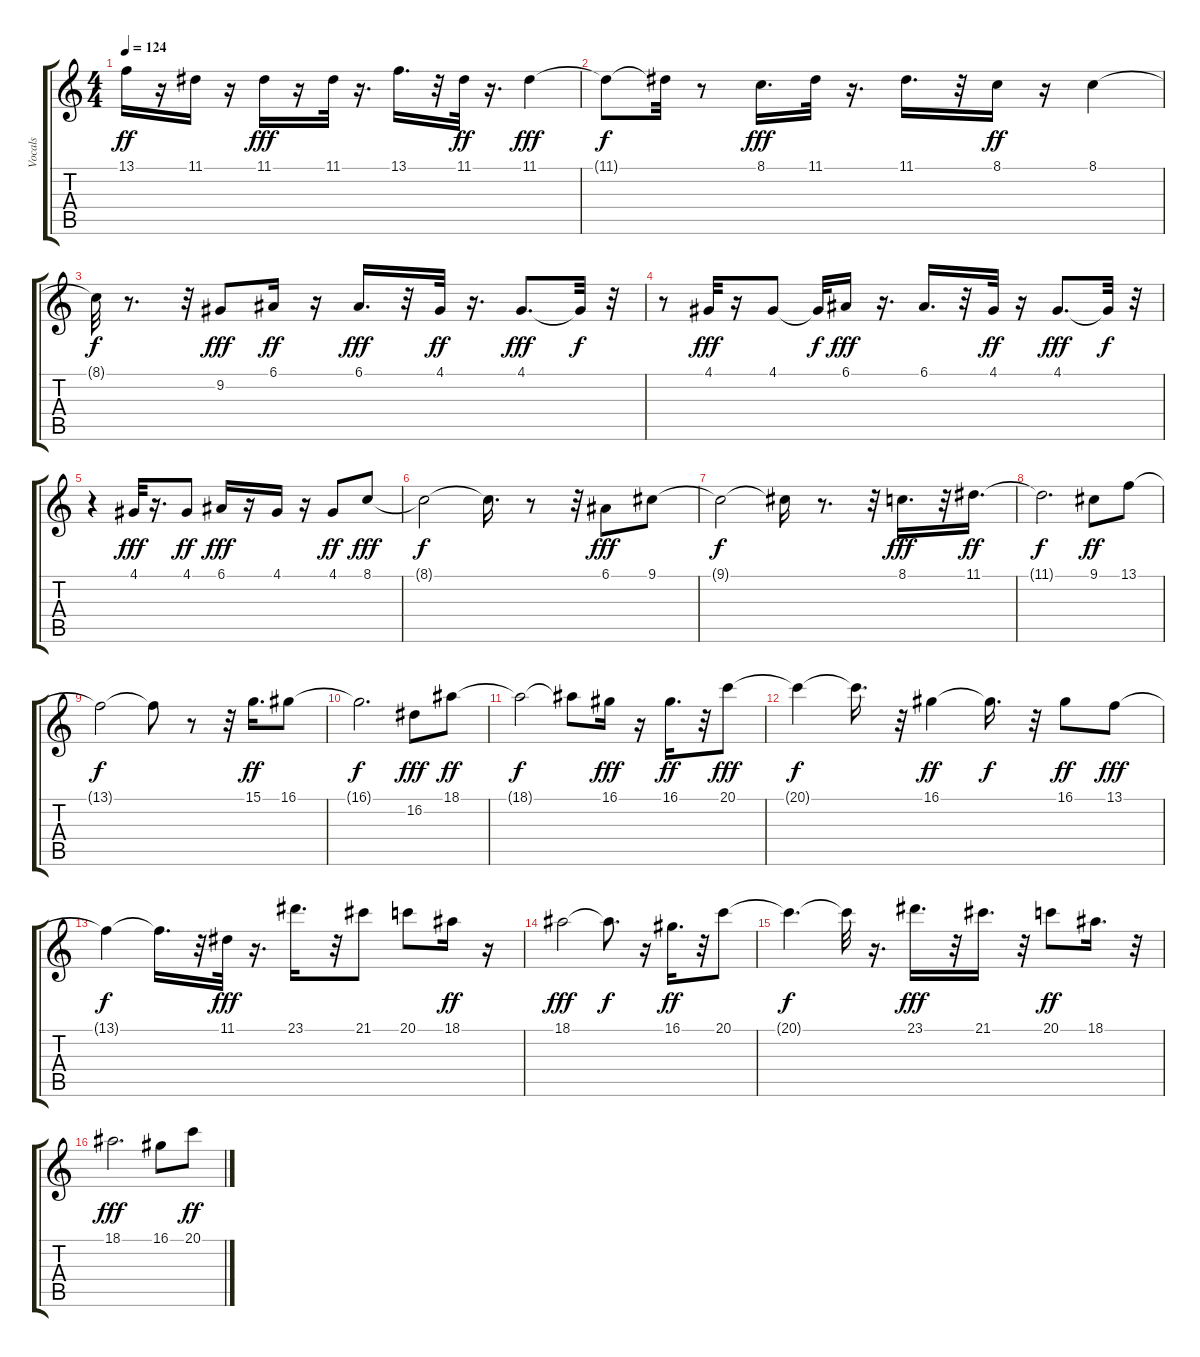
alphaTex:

\track ("Vocals" "Vocals") {instrument lead3calliope}
\staff {score tabs}
\tuning (E4 B3 G3 D3 A2 E2) {hide}
\ts (4 4)
\tempo 124
\clef g2
\ks c
13.1.16{dy ff} r.16 11.1.16 r.16 11.1.16{dy fff} r.16 11.1.32 r.16{d} 13.1.16{d} r.32 11.1.32{dy ff} r.16{d} 11.1.4{dy fff} |
11.1{t}.8{dy f} 11.1{t}.32 r.8 8.1.16{d dy fff} 11.1.32 r.16{d} 11.1.16{d} r.32 8.1.16{dy ff} r.16 8.1.4 |
8.1{t}.32{dy f} r.8{d} r.32 9.2.8{dy fff} 6.1.16{dy ff} r.16 6.1.16{d dy fff} r.32 4.1.32{dy ff} r.16{d} 4.1.8{d dy fff} 4.1{t}.32{dy f} r.32 |
r.8 4.1.32{dy fff} r.16 4.1.8 4.1{t}.32{dy f} 6.1.16{dy fff} r.16{d} 6.1.16{d} r.32 4.1.32{dy ff} r.16 4.1.8{d dy fff} 4.1{t}.32{dy f} r.32 |
r.4 4.1.32{dy fff} r.16{d} 4.1.8{dy ff} 6.1.16{dy fff} r.16 4.1.16 r.16 4.1.8{dy ff} 8.1.8{dy fff} |
8.1{t}.2{dy f} 8.1{t}.16{d} r.8 r.32 6.1.8{dy fff} 9.1.8 |
9.1{t}.2{dy f} 9.1{t}.16 r.8{d} r.32 8.1.16{d dy fff} r.32 11.1.16{d dy ff} |
11.1{t}.2{d dy f} 9.1.8{dy ff} 13.1.8 |
13.1{t}.2{dy f} 13.1{t}.8 r.8 r.32 15.1.16{d dy ff} 16.1.8 |
16.1{t}.2{d dy f} 16.2.8{dy fff} 18.1.8{dy ff} |
18.1{t}.2{dy f} 18.1{t}.8 16.1.16{dy fff} r.16 16.1.16{d dy ff} r.32 20.1.8{dy fff} |
20.1{t}.4{dy f} 20.1{t}.16{d} r.32 16.1.4{dy ff} 16.1{t}.16{d dy f} r.32 16.1.8{dy ff} 13.1.8{dy fff} |
13.1{t}.4{dy f} 13.1{t}.16{d} r.32 11.1.32{dy fff} r.16{d} 23.1.16{d} r.32 21.1.8 20.1.8 18.1.16{dy ff} r.16 |
18.1.2{dy fff} 18.1{t}.8{d dy f} r.16 16.1.16{d dy ff} r.32 20.1.8 |
20.1{t}.4{d dy f} 20.1{t}.32 r.16{d} 23.1.16{d dy fff} r.32 21.1.16{d} r.32 20.1.8{dy ff} 18.1.16{d} r.32 |
18.1.2{d dy fff} 16.1.8 20.1.8{dy ff}
